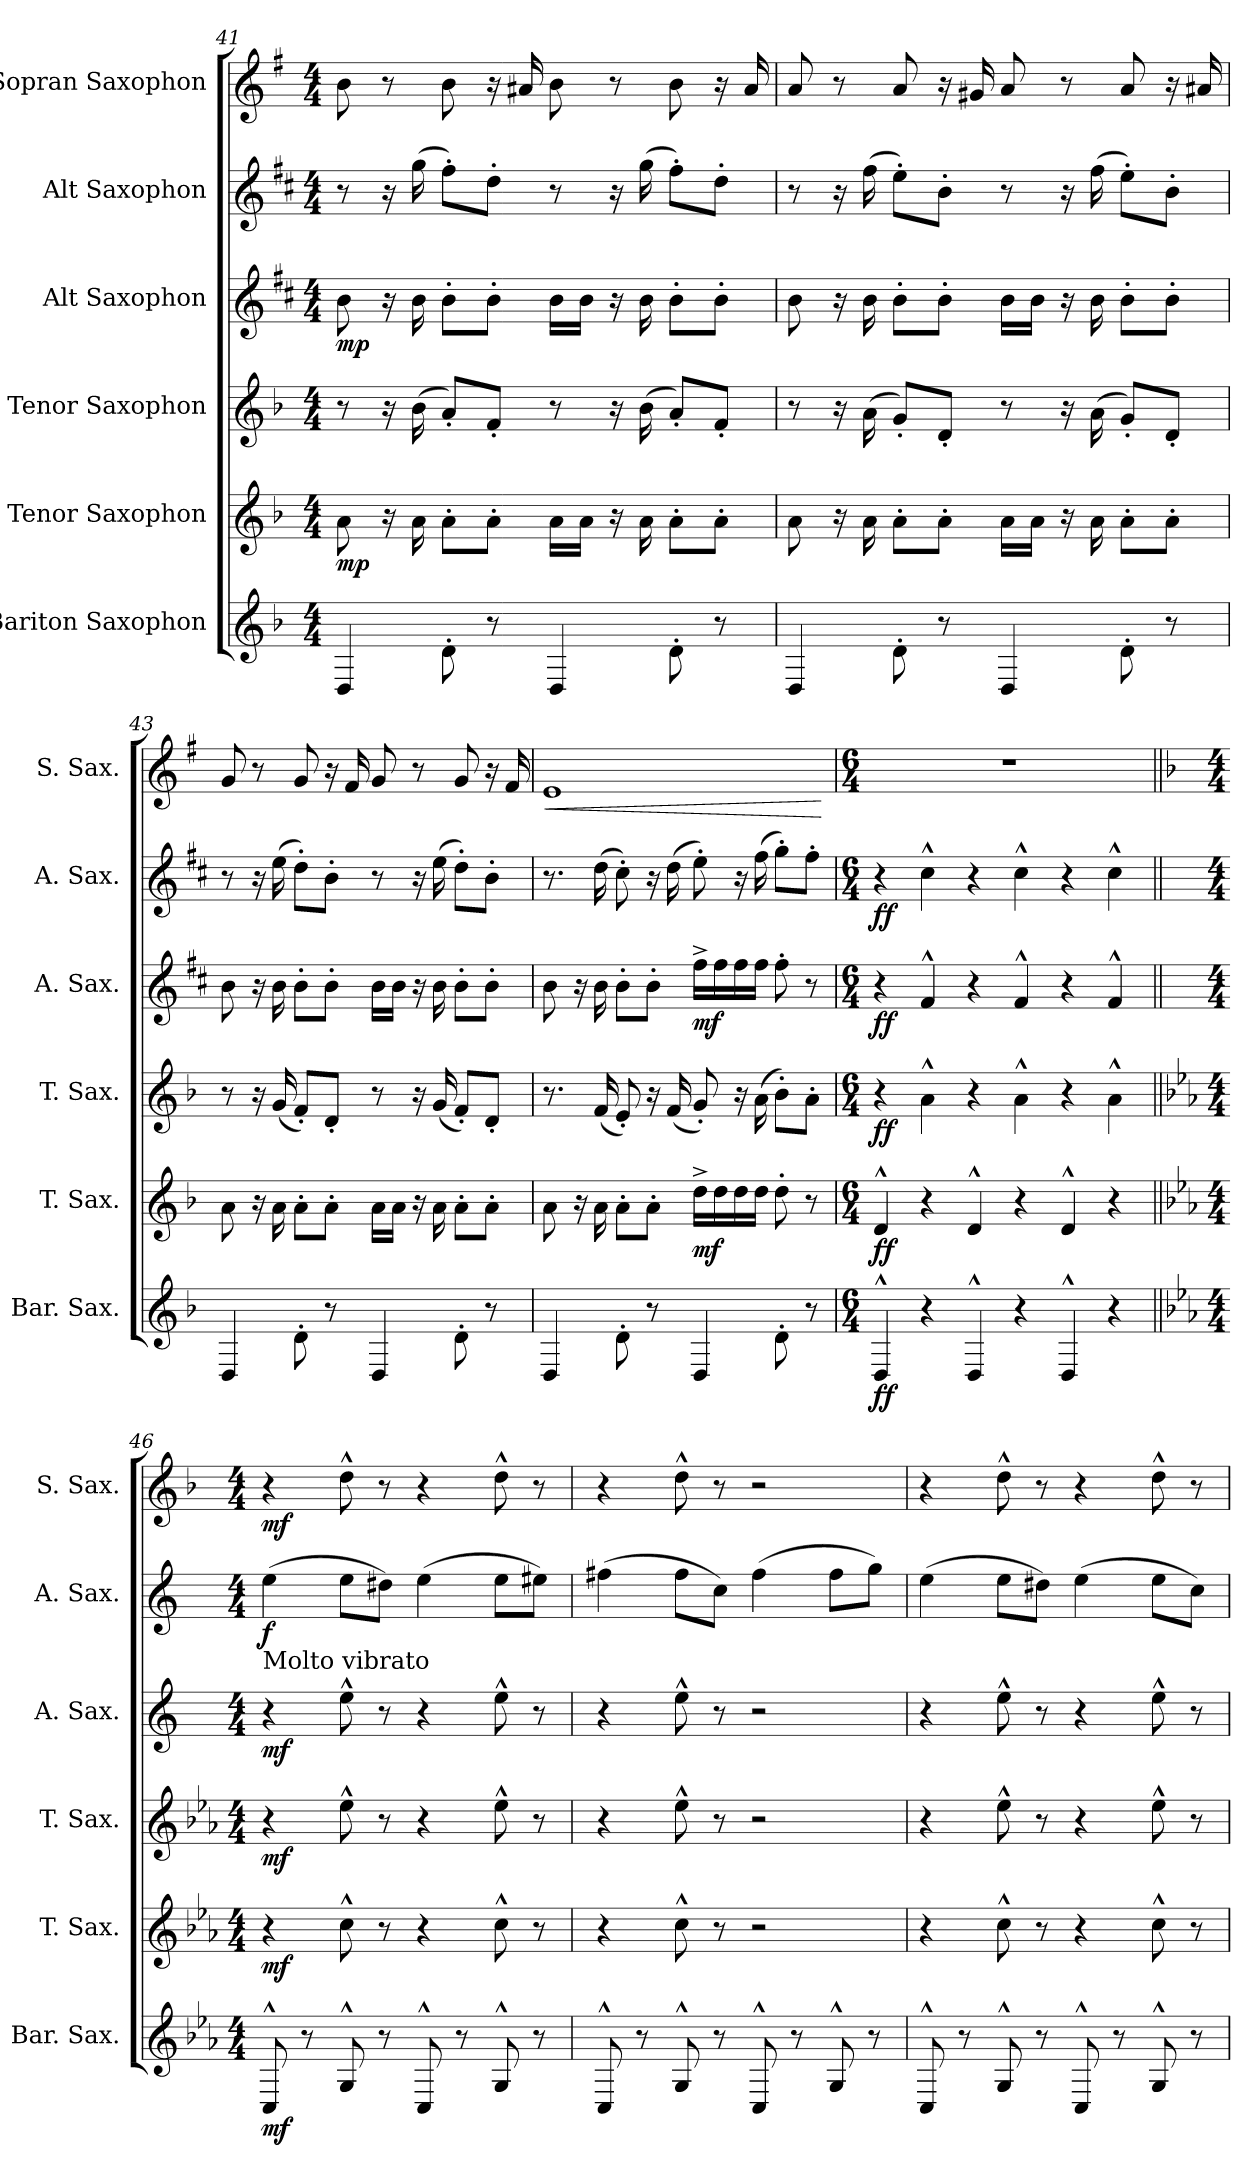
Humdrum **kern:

**kern	**dynam	**kern	**dynam	**kern	**dynam	**kern	**dynam	**kern	**dynam	**kern	**dynam
*part6	*part6	*part5	*part5	*part4	*part4	*part3	*part3	*part2	*part2	*part1	*part1
*staff6	*staff6	*staff5	*staff5	*staff4	*staff4	*staff3	*staff3	*staff2	*staff2	*staff1	*staff1
*I"Bariton Saxophon	*	*I"Tenor Saxophon	*	*I"Tenor Saxophon	*	*I"Alt Saxophon	*	*I"Alt Saxophon	*	*I"Sopran Saxophon	*
*I'Bar. Sax.	*	*I'T. Sax.	*	*I'T. Sax.	*	*I'A. Sax.	*	*I'A. Sax.	*	*I'S. Sax.	*
*clefG2	*	*clefG2	*	*clefG2	*	*clefG2	*	*clefG2	*	*clefG2	*
*ITrd12c21	*	*ITrd8c14	*	*ITrd8c14	*	*ITrd5c9	*	*ITrd5c9	*	*ITrd1c2	*
*k[b-]	*	*k[b-]	*	*k[b-]	*	*k[b-]	*	*k[b-]	*	*k[b-]	*
*M4/4	*	*M4/4	*	*M4/4	*	*M4/4	*	*M4/4	*	*M4/4	*
=41	=41	=41	=41	=41	=41	=41	=41	=41	=41	=41	=41
!	!	!	!LO:DY:b	!	!	!	!LO:DY:b	!	!	!	!
4DD/	.	8A\	mp	8r	.	8d\	mp	8r	.	8a\	.
.	.	16r	.	16r	.	16r	.	16r	.	8r	.
.	.	16A\	.	(>16B-\	.	16d\	.	(>16b-\	.	.	.
8D'\	.	8A'\L	.	8A'/L)	.	8d'\L	.	8a'\L)	.	8a\	.
8r	.	8A'\J	.	8F'/J	.	8d'\J	.	8f'\J	.	16r	.
.	.	.	.	.	.	.	.	.	.	16g#X/	.
4DD/	.	16A\LL	.	8r	.	16d\LL	.	8r	.	8a\	.
.	.	16A\JJ	.	.	.	16d\JJ	.	.	.	.	.
.	.	16r	.	16r	.	16r	.	16r	.	8r	.
.	.	16A\	.	(>16B-\	.	16d\	.	(>16b-\	.	.	.
8D'\	.	8A'\L	.	8A'/L)	.	8d'\L	.	8a'\L)	.	8a\	.
8r	.	8A'\J	.	8F'/J	.	8d'\J	.	8f'\J	.	16r	.
.	.	.	.	.	.	.	.	.	.	16g#/	.
!!LO:PB:g=z
=42	=42	=42	=42	=42	=42	=42	=42	=42	=42	=42	=42
4DD/	.	8A\	.	8r	.	8d\	.	8r	.	8g/	.
.	.	16r	.	16r	.	16r	.	16r	.	8r	.
.	.	16A\	.	(>16A\	.	16d\	.	(>16a\	.	.	.
8D'\	.	8A'\L	.	8G'/L)	.	8d'\L	.	8g'\L)	.	8g/	.
8r	.	8A'\J	.	8D'/J	.	8d'\J	.	8d'\J	.	16r	.
.	.	.	.	.	.	.	.	.	.	16f#X/	.
4DD/	.	16A\LL	.	8r	.	16d\LL	.	8r	.	8g/	.
.	.	16A\JJ	.	.	.	16d\JJ	.	.	.	.	.
.	.	16r	.	16r	.	16r	.	16r	.	8r	.
.	.	16A\	.	(>16A\	.	16d\	.	(>16a\	.	.	.
8D'\	.	8A'\L	.	8G'/L)	.	8d'\L	.	8g'\L)	.	8g/	.
8r	.	8A'\J	.	8D'/J	.	8d'\J	.	8d'\J	.	16r	.
.	.	.	.	.	.	.	.	.	.	16g#X/	.
=43	=43	=43	=43	=43	=43	=43	=43	=43	=43	=43	=43
4DD/	.	8A\	.	8r	.	8d\	.	8r	.	8f/	.
.	.	16r	.	16r	.	16r	.	16r	.	8r	.
.	.	16A\	.	(<16G/	.	16d\	.	(>16g\	.	.	.
8D'\	.	8A'\L	.	8F'/L)	.	8d'\L	.	8f'\L)	.	8f/	.
8r	.	8A'\J	.	8D'/J	.	8d'\J	.	8d'\J	.	16r	.
.	.	.	.	.	.	.	.	.	.	16e/	.
4DD/	.	16A\LL	.	8r	.	16d\LL	.	8r	.	8f/	.
.	.	16A\JJ	.	.	.	16d\JJ	.	.	.	.	.
.	.	16r	.	16r	.	16r	.	16r	.	8r	.
.	.	16A\	.	(<16G/	.	16d\	.	(>16g\	.	.	.
8D'\	.	8A'\L	.	8F'/L)	.	8d'\L	.	8f'\L)	.	8f/	.
8r	.	8A'\J	.	8D'/J	.	8d'\J	.	8d'\J	.	16r	.
.	.	.	.	.	.	.	.	.	.	16e/	.
!!LO:LB:g=z
=44	=44	=44	=44	=44	=44	=44	=44	=44	=44	=44	=44
!	!	!	!	!	!	!	!	!	!	!	!LO:HP:b
4DD/	.	8A\	.	8.r	.	8d\	.	8.r	.	1d	<
.	.	16r	.	.	.	16r	.	.	.	.	.
.	.	16A\	.	(<16F/	.	16d\	.	(>16f\	.	.	.
8D'\	.	8A'\L	.	8E'/)	.	8d'\L	.	8e'\)	.	.	.
8r	.	8A'\J	.	16r	.	8d'\J	.	16r	.	.	.
.	.	.	.	(<16F/	.	.	.	(>16f\	.	.	.
!	!	!	!LO:DY:b	!	!	!	!LO:DY:b	!	!	!	!
4DD/	.	16d^\LL	mf	8G'/)	.	16a^\LL	mf	8g'\)	.	.	.
.	.	16d\	.	.	.	16a\	.	.	.	.	.
.	.	16d\	.	16r	.	16a\	.	16r	.	.	.
.	.	16d\JJ	.	(>16A\	.	16a\JJ	.	(>16a\	.	.	.
8D'\	.	8d'\	.	8B-'\L)	.	8a'\	.	8b-'\L)	.	.	.
8r	.	8r	.	8A'\J	.	8r	.	8a'\J	.	.	.
.	.	.	.	.	.	.	.	.	.	.	[
=45	=45	=45	=45	=45	=45	=45	=45	=45	=45	=45	=45
*M6/4	*	*M6/4	*	*M6/4	*	*M6/4	*	*M6/4	*	*M6/4	*
!	!LO:DY:b	!	!LO:DY:b	!	!LO:DY:b	!	!LO:DY:b	!	!LO:DY:b	!	!
4DD^^/	ff	4D^^/	ff	4r	ff	4r	ff	4r	ff	1.r	.
4r	.	4r	.	4A^^\	.	4A^^/	.	4e^^\	.	.	.
4DD^^/	.	4D^^/	.	4r	.	4r	.	4r	.	.	.
4r	.	4r	.	4A^^\	.	4A^^/	.	4e^^\	.	.	.
4DD^^/	.	4D^^/	.	4r	.	4r	.	4r	.	.	.
4r	.	4r	.	4A^^\	.	4A^^/	.	4e^^\	.	.	.
=46||	=46||	=46||	=46||	=46||	=46||	=46||	=46||	=46||	=46||	=46||	=46||
*k[b-e-a-]	*	*k[b-e-a-]	*	*k[b-e-a-]	*	*k[b-e-a-]	*	*k[b-e-a-]	*	*k[b-e-a-]	*
*M4/4	*	*M4/4	*	*M4/4	*	*M4/4	*	*M4/4	*	*M4/4	*
!	!	!	!	!	!	!	!	!LO:TX:b:t=Molto vibrato	!	!	!
!	!LO:DY:b	!	!LO:DY:b	!	!LO:DY:b	!	!LO:DY:b	!	!LO:DY:b	!	!LO:DY:b
8CC^^/	mf	4r	mf	4r	mf	4r	mf	(>4g\	f	4r	mf
8r	.	.	.	.	.	.	.	.	.	.	.
8GG^^/	.	8c^^\	.	8e-^^\	.	8g^^\	.	8g\L	.	8cc^^\	.
8r	.	8r	.	8r	.	8r	.	8f#X\J)	.	8r	.
8CC^^/	.	4r	.	4r	.	4r	.	(>4g\	.	4r	.
8r	.	.	.	.	.	.	.	.	.	.	.
8GG^^/	.	8c^^\	.	8e-^^\	.	8g^^\	.	8g\L	.	8cc^^\	.
8r	.	8r	.	8r	.	8r	.	8g#X\J)	.	8r	.
!!LO:PB:g=z
=47	=47	=47	=47	=47	=47	=47	=47	=47	=47	=47	=47
8CC^^/	.	4r	.	4r	.	4r	.	(>4an\	.	4r	.
8r	.	.	.	.	.	.	.	.	.	.	.
8GG^^/	.	8c^^\	.	8e-^^\	.	8g^^\	.	8a\L	.	8cc^^\	.
8r	.	8r	.	8r	.	8r	.	8e-\J)	.	8r	.
8CC^^/	.	2r	.	2r	.	2r	.	(>4a\	.	2r	.
8r	.	.	.	.	.	.	.	.	.	.	.
8GG^^/	.	.	.	.	.	.	.	8a\L	.	.	.
8r	.	.	.	.	.	.	.	8b-\J)	.	.	.
=48	=48	=48	=48	=48	=48	=48	=48	=48	=48	=48	=48
8CC^^/	.	4r	.	4r	.	4r	.	(>4g\	.	4r	.
8r	.	.	.	.	.	.	.	.	.	.	.
8GG^^/	.	8c^^\	.	8e-^^\	.	8g^^\	.	8g\L	.	8cc^^\	.
8r	.	8r	.	8r	.	8r	.	8f#X\J)	.	8r	.
8CC^^/	.	4r	.	4r	.	4r	.	(>4g\	.	4r	.
8r	.	.	.	.	.	.	.	.	.	.	.
8GG^^/	.	8c^^\	.	8e-^^\	.	8g^^\	.	8g\L	.	8cc^^\	.
8r	.	8r	.	8r	.	8r	.	8e-\J)	.	8r	.
=	=	=	=	=	=	=	=	=	=	=	=
*-	*-	*-	*-	*-	*-	*-	*-	*-	*-	*-	*-
